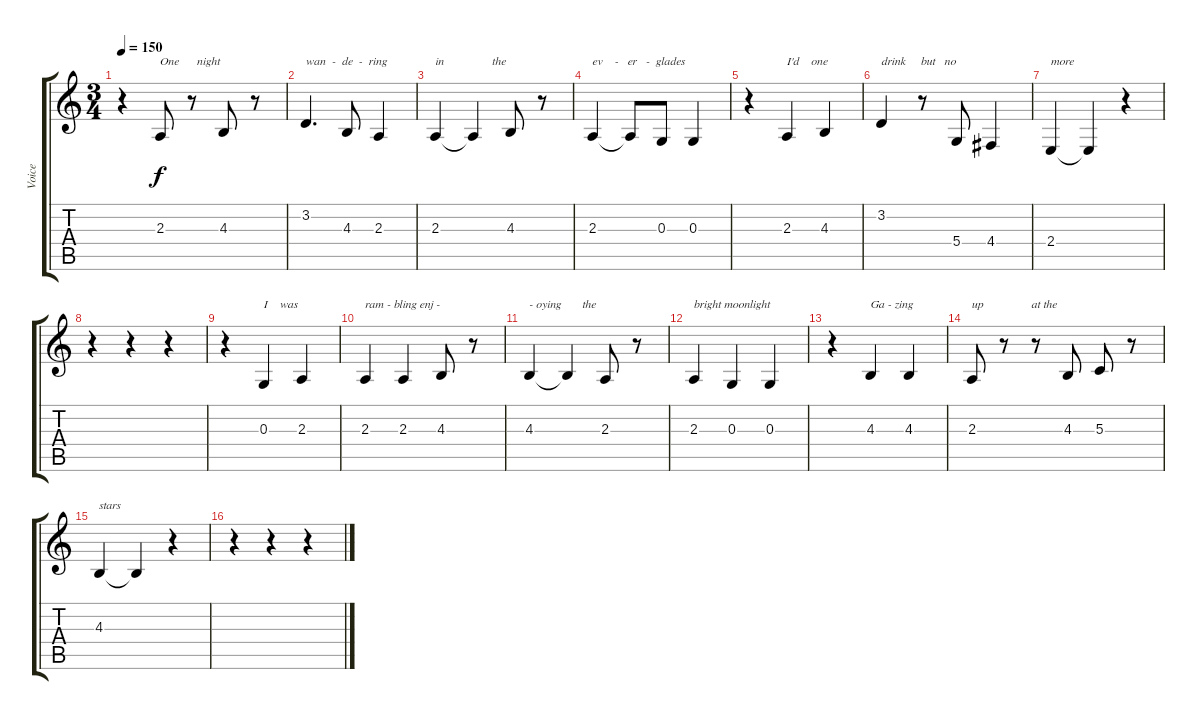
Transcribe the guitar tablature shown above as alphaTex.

\track ("Voice" "Voice") {instrument violin}
\staff {score tabs}
\tuning (E4 B3 G3 D3 A2 E2) {hide}
\ts (3 4)
\tempo 150
\clef g2
\ks c
r.4{dy f} 2.3.8{txt "One      night"} r.8 4.3.8 r.8 |
3.2.4{d txt "wan  -  de  -  ring"} 4.3.8 2.3.4 |
2.3.4{txt "in                the"} 2.3{t}.4 4.3.8 r.8 |
2.3.4{txt "ev    -   er   -  glades "} 2.3{t}.8 0.3.8 0.3.4 |
r.4 2.3.4{txt "I'd    one"} 4.3.4 |
3.2.4{txt "drink     but   no "} r.8 5.4.8 4.4.4 |
2.4.4{txt "more "} 2.4{t}.4 r.4 |
r.4 r.4 r.4 |
r.4 0.3.4{txt "I    was "} 2.3.4 |
2.3.4{txt "ram - bling enj - "} 2.3.4 4.3.8 r.8 |
4.3.4{txt "- oying       the "} 4.3{t}.4 2.3.8 r.8 |
2.3.4{txt "bright moonlight "} 0.3.4 0.3.4 |
r.4 4.3.4{txt "Ga - zing "} 4.3.4 |
2.3.8{txt "up                at the "} r.8 r.8 4.3.8 5.3.8 r.8 |
4.3.4{txt "stars "} 4.3{t}.4 r.4 |
r.4 r.4 r.4
